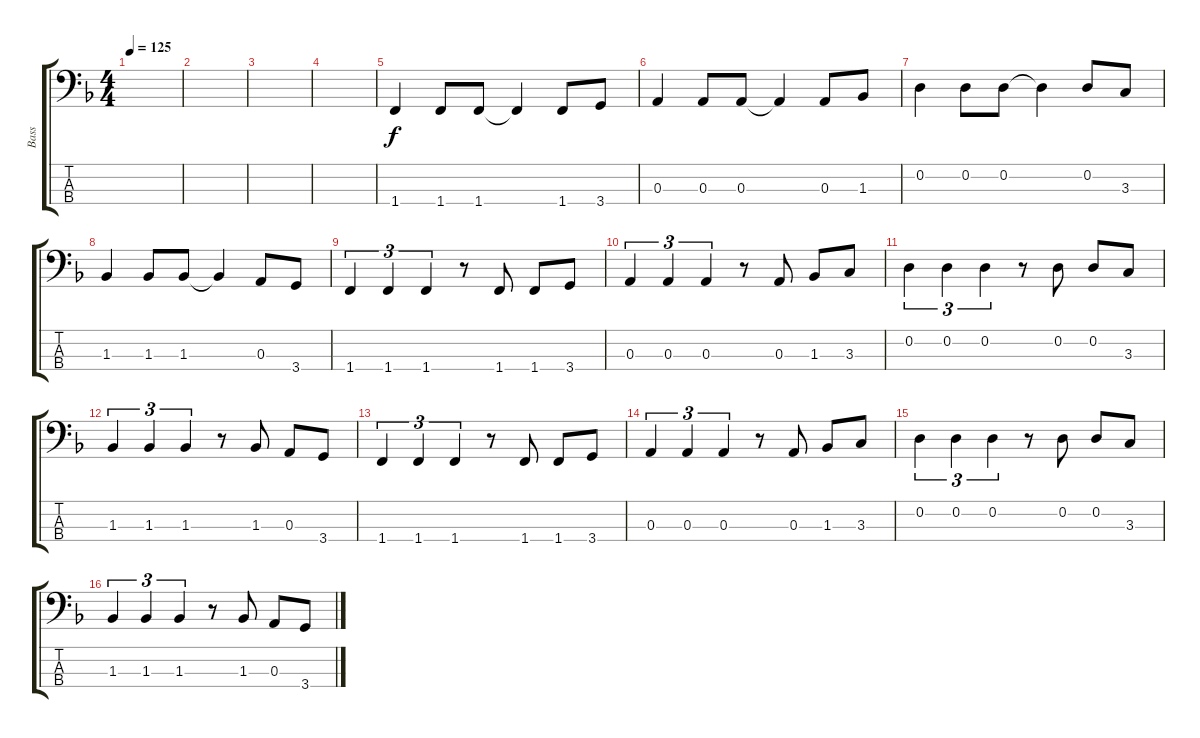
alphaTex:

\track ("Bass" "Bass") {instrument fretlessbass}
\staff {score tabs}
\tuning (G2 D2 A1 E1) {hide}
\ts (4 4)
\tempo 125
\clef f4
\ks f
|
|
|
|
1.4.4 1.4.8 1.4.8 1.4{t}.4 1.4.8 3.4.8 |
0.3.4 0.3.8 0.3.8 0.3{t}.4 0.3.8 1.3.8 |
0.2.4 0.2.8 0.2.8 0.2{t}.4 0.2.8 3.3.8 |
1.3.4 1.3.8 1.3.8 1.3{t}.4 0.3.8 3.4.8 |
1.4.4{tu (3 2)} 1.4.4{tu (3 2)} 1.4.4{tu (3 2)} r.8 1.4.8 1.4.8 3.4.8 |
0.3.4{tu (3 2)} 0.3.4{tu (3 2)} 0.3.4{tu (3 2)} r.8 0.3.8 1.3.8 3.3.8 |
0.2.4{tu (3 2)} 0.2.4{tu (3 2)} 0.2.4{tu (3 2)} r.8 0.2.8 0.2.8 3.3.8 |
1.3.4{tu (3 2)} 1.3.4{tu (3 2)} 1.3.4{tu (3 2)} r.8 1.3.8 0.3.8 3.4.8 |
1.4.4{tu (3 2)} 1.4.4{tu (3 2)} 1.4.4{tu (3 2)} r.8 1.4.8 1.4.8 3.4.8 |
0.3.4{tu (3 2)} 0.3.4{tu (3 2)} 0.3.4{tu (3 2)} r.8 0.3.8 1.3.8 3.3.8 |
0.2.4{tu (3 2)} 0.2.4{tu (3 2)} 0.2.4{tu (3 2)} r.8 0.2.8 0.2.8 3.3.8 |
1.3.4{tu (3 2)} 1.3.4{tu (3 2)} 1.3.4{tu (3 2)} r.8 1.3.8 0.3.8 3.4.8
